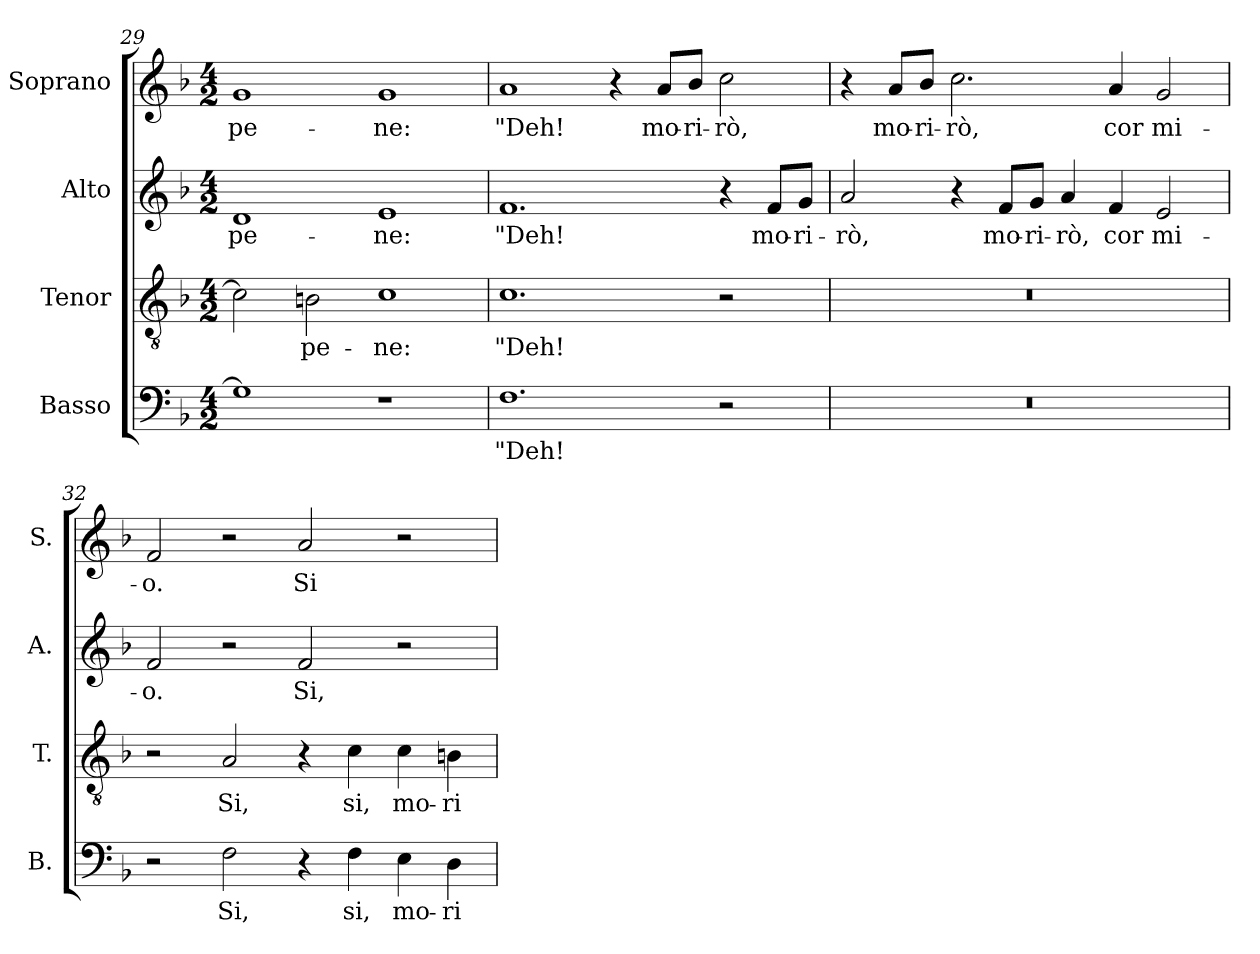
**kern	**text	**kern	**text	**kern	**text	**kern	**text
*part4	*part4	*part3	*part3	*part2	*part2	*part1	*part1
*staff4	*staff4	*staff3	*staff3	*staff2	*staff2	*staff1	*staff1
*I"Basso	*	*I"Tenor	*	*I"Alto	*	*I"Soprano	*
*I'B.	*	*I'T.	*	*I'A.	*	*I'S.	*
*clefF4	*	*clefGv2	*	*clefG2	*	*clefG2	*
*	*	*ITrd7c12	*	*	*	*	*
*k[b-]	*	*k[b-]	*	*k[b-]	*	*k[b-]	*
*F:	*	*F:	*	*F:	*	*F:	*
*M4/2	*	*M4/2	*	*M4/2	*	*M4/2	*
=29	=29	=29	=29	=29	=29	=29	=29
!	!	!	!	!	!LO:LY:b:color=#000000	!	!
!	!	!	!	!	!	!	!LO:LY:b:color=#000000
1Gi]	.	2Ci\]	.	1di	pe-	1gi	pe-
!	!	!	!LO:LY:b:color=#000000	!	!	!	!
.	.	2BBni\	pe-	.	.	.	.
!	!	!	!LO:LY:b:color=#000000	!	!	!	!
!	!	!	!	!	!LO:LY:b:color=#000000	!	!
!	!	!	!	!	!	!	!LO:LY:b:color=#000000
1r	.	1Ci	-ne:	1ei	-ne:	1gi	-ne:
=30	=30	=30	=30	=30	=30	=30	=30
!	!LO:LY:b:color=#000000	!	!	!	!	!	!
!	!	!	!LO:LY:b:color=#000000	!	!	!	!
!	!	!	!	!	!LO:LY:b:color=#000000	!	!
!	!	!	!	!	!	!	!LO:LY:b:color=#000000
1.Fi	"Deh!	1.Ci	"Deh!	1.fi	"Deh!	1ai	"Deh!
.	.	.	.	.	.	4r	.
!	!	!	!	!	!	!	!LO:LY:b:color=#000000
.	.	.	.	.	.	8ai/L	mo-
!	!	!	!	!	!	!	!LO:LY:b:color=#000000
.	.	.	.	.	.	8b-i/J	-ri-
!	!	!	!	!	!	!	!LO:LY:b:color=#000000
2r	.	2r	.	4r	.	2cci\	-rò,
!	!	!	!	!	!LO:LY:b:color=#000000	!	!
.	.	.	.	8fi/L	mo-	.	.
!	!	!	!	!	!LO:LY:b:color=#000000	!	!
.	.	.	.	8gi/J	-ri-	.	.
=31	=31	=31	=31	=31	=31	=31	=31
!LO:N:vis=1	!	!LO:N:vis=1	!	!	!	!	!
!	!	!	!	!	!LO:LY:b:color=#000000	!	!
0r	.	0r	.	2ai/	-rò,	4r	.
!	!	!	!	!	!	!	!LO:LY:b:color=#000000
.	.	.	.	.	.	8ai/L	mo-
!	!	!	!	!	!	!	!LO:LY:b:color=#000000
.	.	.	.	.	.	8b-i/J	-ri-
!	!	!	!	!	!	!	!LO:LY:b:color=#000000
.	.	.	.	4r	.	2.cci\	-rò,
!	!	!	!	!	!LO:LY:b:color=#000000	!	!
.	.	.	.	8fi/L	mo-	.	.
!	!	!	!	!	!LO:LY:b:color=#000000	!	!
.	.	.	.	8gi/J	-ri-	.	.
!	!	!	!	!	!LO:LY:b:color=#000000	!	!
.	.	.	.	4ai/	-rò,	.	.
!	!	!	!	!	!LO:LY:b:color=#000000	!	!
!	!	!	!	!	!	!	!LO:LY:b:color=#000000
.	.	.	.	4fi/	cor	4ai/	cor
!	!	!	!	!	!LO:LY:b:color=#000000	!	!
!	!	!	!	!	!	!	!LO:LY:b:color=#000000
.	.	.	.	2ei/	mi-	2gi/	mi-
!!LO:LB:g=z
=32	=32	=32	=32	=32	=32	=32	=32
!	!	!	!	!	!LO:LY:b:color=#000000	!	!
!	!	!	!	!	!	!	!LO:LY:b:color=#000000
2r	.	2r	.	2fi/	-o.	2fi/	-o.
!	!LO:LY:b:color=#000000	!	!	!	!	!	!
!	!	!	!LO:LY:b:color=#000000	!	!	!	!
2Fi\	Si,	2AAi/	Si,	2r	.	2r	.
!	!	!	!	!	!LO:LY:b:color=#000000	!	!
!	!	!	!	!	!	!	!LO:LY:b:color=#000000
4r	.	4r	.	2fi/	Si,	2ai/	Si
!	!LO:LY:b:color=#000000	!	!	!	!	!	!
!	!	!	!LO:LY:b:color=#000000	!	!	!	!
4Fi\	si,	4Ci\	si,	.	.	.	.
!	!LO:LY:b:color=#000000	!	!	!	!	!	!
!	!	!	!LO:LY:b:color=#000000	!	!	!	!
4Ei\	mo-	4Ci\	mo-	2r	.	2r	.
!	!LO:LY:b:color=#000000	!	!	!	!	!	!
!	!	!	!LO:LY:b:color=#000000	!	!	!	!
4Di\	-ri-	4BBni\	-ri-	.	.	.	.
=	=	=	=	=	=	=	=
*-	*-	*-	*-	*-	*-	*-	*-
